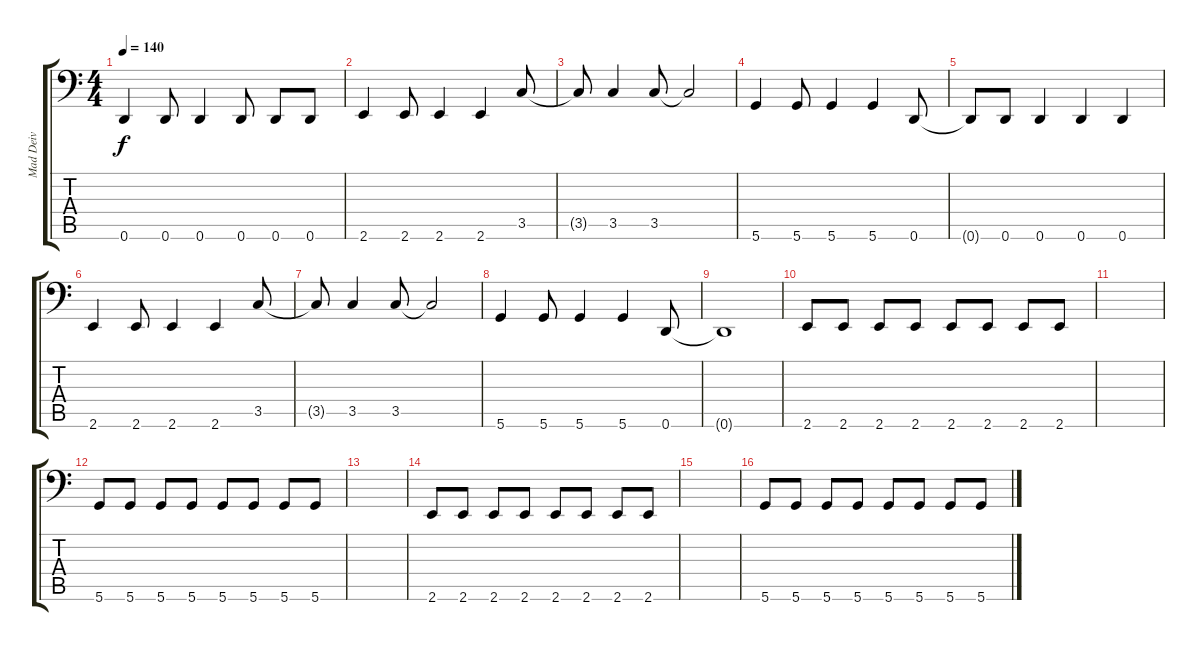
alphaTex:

\track ("Mad Deiv" "Mad Deiv") {instrument electricbasspick}
\staff {score tabs}
\tuning (E3 B2 G2 D2 A1 D1) {hide}
\ts (4 4)
\tempo 140
\clef f4
\ks c
0.6.4{dy f} 0.6.8 0.6.4 0.6.8 0.6.8 0.6.8 |
2.6.4 2.6.8 2.6.4 2.6.4 3.5.8 |
3.5{t}.8 3.5.4 3.5.8 3.5{t}.2 |
5.6.4 5.6.8 5.6.4 5.6.4 0.6.8 |
0.6{t}.8 0.6.8 0.6.4 0.6.4 0.6.4 |
2.6.4 2.6.8 2.6.4 2.6.4 3.5.8 |
3.5{t}.8 3.5.4 3.5.8 3.5{t}.2 |
5.6.4 5.6.8 5.6.4 5.6.4 0.6.8 |
0.6{t}.1 |
2.6.8 2.6.8 2.6.8 2.6.8 2.6.8 2.6.8 2.6.8 2.6.8 |
|
5.6.8 5.6.8 5.6.8 5.6.8 5.6.8 5.6.8 5.6.8 5.6.8 |
|
2.6.8 2.6.8 2.6.8 2.6.8 2.6.8 2.6.8 2.6.8 2.6.8 |
|
5.6.8 5.6.8 5.6.8 5.6.8 5.6.8 5.6.8 5.6.8 5.6.8
